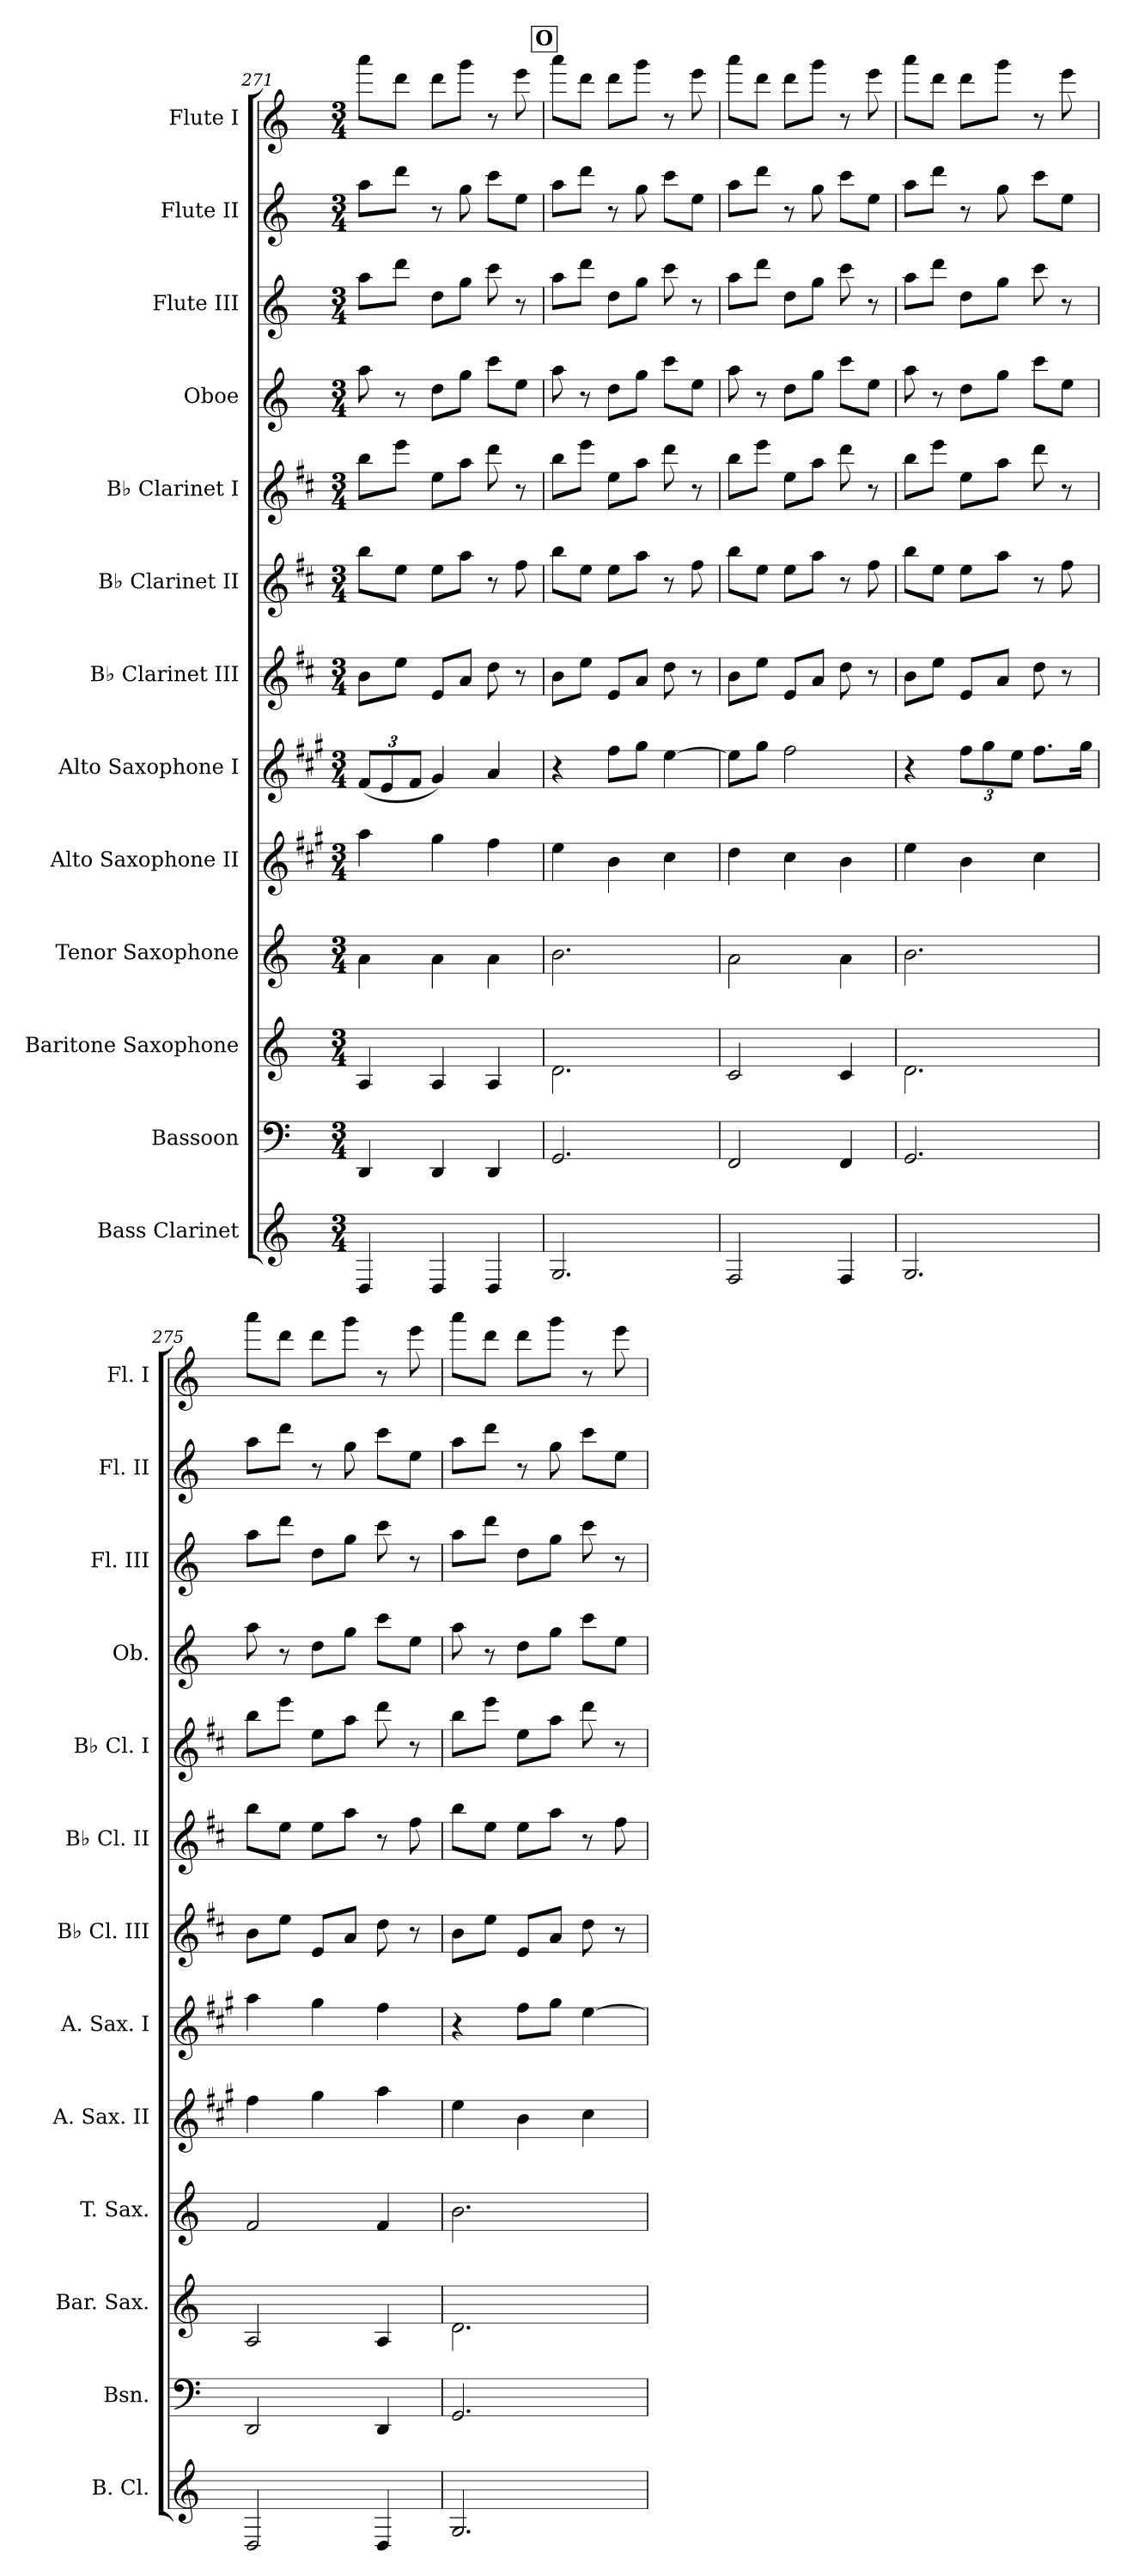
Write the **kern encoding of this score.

**kern	**kern	**kern	**kern	**kern	**kern	**kern	**kern	**kern	**kern	**kern	**kern	**kern
*part13	*part12	*part11	*part10	*part9	*part8	*part7	*part6	*part5	*part4	*part3	*part2	*part1
*staff13	*staff12	*staff11	*staff10	*staff9	*staff8	*staff7	*staff6	*staff5	*staff4	*staff3	*staff2	*staff1
*I"Bass Clarinet	*I"Bassoon	*I"Baritone Saxophone	*I"Tenor Saxophone	*I"Alto Saxophone II	*I"Alto Saxophone I	*I"B♭ Clarinet III	*I"B♭ Clarinet II	*I"B♭ Clarinet I	*I"Oboe	*I"Flute III	*I"Flute II	*I"Flute I
*I'B. Cl.	*I'Bsn.	*I'Bar. Sax.	*I'T. Sax.	*I'A. Sax. II	*I'A. Sax. I	*I'B♭ Cl. III	*I'B♭ Cl. II	*I'B♭ Cl. I	*I'Ob.	*I'Fl. III	*I'Fl. II	*I'Fl. I
*clefG2	*clefF4	*clefG2	*clefG2	*clefG2	*clefG2	*clefG2	*clefG2	*clefG2	*clefG2	*clefG2	*clefG2	*clefG2
*ITrd8c14	*	*ITrd12c21	*ITrd8c14	*ITrd5c9	*ITrd5c9	*ITrd1c2	*ITrd1c2	*ITrd1c2	*	*	*	*
*k[]	*k[]	*k[]	*k[]	*k[]	*k[]	*k[]	*k[]	*k[]	*k[]	*k[]	*k[]	*k[]
*M3/4	*M3/4	*M3/4	*M3/4	*M3/4	*M3/4	*M3/4	*M3/4	*M3/4	*M3/4	*M3/4	*M3/4	*M3/4
*	*	*	*	*	*Xbrackettup	*	*	*	*	*	*	*
=271	=271	=271	=271	=271	=271	=271	=271	=271	=271	=271	=271	=271
4DD/	4DD/	4AA/	4A\	4cc\	(<12A/L	8a\L	8aa\L	8aa\L	8aa\	8aa\L	8aa\L	8aaa\L
.	.	.	.	.	12G/	.	.	.	.	.	.	.
.	.	.	.	.	.	8dd\J	8dd\J	8ddd\J	8r	8ddd\J	8ddd\J	8ddd\J
.	.	.	.	.	12A/J	.	.	.	.	.	.	.
4DD/	4DD/	4AA/	4A\	4b\	4B/)	8d/L	8dd\L	8dd\L	8dd\L	8dd\L	8r	8ddd\L
.	.	.	.	.	.	8g/J	8gg\J	8gg\J	8gg\J	8gg\J	8gg\	8ggg\J
4DD/	4DD/	4AA/	4A\	4a\	4c/	8cc\	8r	8ccc\	8ccc\L	8ccc\	8ccc\L	8r
.	.	.	.	.	.	8r	8ee\	8r	8ee\J	8r	8ee\J	8eee\
!!LO:REH:place=s1:a:B:fs=14:t=O
=272	=272	=272	=272	=272	=272	=272	=272	=272	=272	=272	=272	=272
2.GG/	2.GG/	2.D\	2.B\	4g\	4r	8a\L	8aa\L	8aa\L	8aa\	8aa\L	8aa\L	8aaa\L
.	.	.	.	.	.	8dd\J	8dd\J	8ddd\J	8r	8ddd\J	8ddd\J	8ddd\J
.	.	.	.	4d\	8a\L	8d/L	8dd\L	8dd\L	8dd\L	8dd\L	8r	8ddd\L
.	.	.	.	.	8b\J	8g/J	8gg\J	8gg\J	8gg\J	8gg\J	8gg\	8ggg\J
.	.	.	.	4e\	[4g\	8cc\	8r	8ccc\	8ccc\L	8ccc\	8ccc\L	8r
.	.	.	.	.	.	8r	8ee\	8r	8ee\J	8r	8ee\J	8eee\
=273	=273	=273	=273	=273	=273	=273	=273	=273	=273	=273	=273	=273
2FF/	2FF/	2C/	2A\	4f\	8g\L]	8a\L	8aa\L	8aa\L	8aa\	8aa\L	8aa\L	8aaa\L
.	.	.	.	.	8b\J	8dd\J	8dd\J	8ddd\J	8r	8ddd\J	8ddd\J	8ddd\J
.	.	.	.	4e\	2a\	8d/L	8dd\L	8dd\L	8dd\L	8dd\L	8r	8ddd\L
.	.	.	.	.	.	8g/J	8gg\J	8gg\J	8gg\J	8gg\J	8gg\	8ggg\J
4FF/	4FF/	4C/	4A\	4d\	.	8cc\	8r	8ccc\	8ccc\L	8ccc\	8ccc\L	8r
.	.	.	.	.	.	8r	8ee\	8r	8ee\J	8r	8ee\J	8eee\
=274	=274	=274	=274	=274	=274	=274	=274	=274	=274	=274	=274	=274
2.GG/	2.GG/	2.D\	2.B\	4g\	4r	8a\L	8aa\L	8aa\L	8aa\	8aa\L	8aa\L	8aaa\L
.	.	.	.	.	.	8dd\J	8dd\J	8ddd\J	8r	8ddd\J	8ddd\J	8ddd\J
.	.	.	.	4d\	12a\L	8d/L	8dd\L	8dd\L	8dd\L	8dd\L	8r	8ddd\L
.	.	.	.	.	12b\	.	.	.	.	.	.	.
.	.	.	.	.	.	8g/J	8gg\J	8gg\J	8gg\J	8gg\J	8gg\	8ggg\J
.	.	.	.	.	12g\J	.	.	.	.	.	.	.
.	.	.	.	4e\	8.a\L	8cc\	8r	8ccc\	8ccc\L	8ccc\	8ccc\L	8r
.	.	.	.	.	.	8r	8ee\	8r	8ee\J	8r	8ee\J	8eee\
.	.	.	.	.	16b\Jk	.	.	.	.	.	.	.
=275	=275	=275	=275	=275	=275	=275	=275	=275	=275	=275	=275	=275
2DD/	2DD/	2AA/	2F/	4a\	4cc\	8a\L	8aa\L	8aa\L	8aa\	8aa\L	8aa\L	8aaa\L
.	.	.	.	.	.	8dd\J	8dd\J	8ddd\J	8r	8ddd\J	8ddd\J	8ddd\J
.	.	.	.	4b\	4b\	8d/L	8dd\L	8dd\L	8dd\L	8dd\L	8r	8ddd\L
.	.	.	.	.	.	8g/J	8gg\J	8gg\J	8gg\J	8gg\J	8gg\	8ggg\J
4DD/	4DD/	4AA/	4F/	4cc\	4a\	8cc\	8r	8ccc\	8ccc\L	8ccc\	8ccc\L	8r
.	.	.	.	.	.	8r	8ee\	8r	8ee\J	8r	8ee\J	8eee\
=276	=276	=276	=276	=276	=276	=276	=276	=276	=276	=276	=276	=276
2.GG/	2.GG/	2.D\	2.B\	4g\	4r	8a\L	8aa\L	8aa\L	8aa\	8aa\L	8aa\L	8aaa\L
.	.	.	.	.	.	8dd\J	8dd\J	8ddd\J	8r	8ddd\J	8ddd\J	8ddd\J
.	.	.	.	4d\	8a\L	8d/L	8dd\L	8dd\L	8dd\L	8dd\L	8r	8ddd\L
.	.	.	.	.	8b\J	8g/J	8gg\J	8gg\J	8gg\J	8gg\J	8gg\	8ggg\J
.	.	.	.	4e\	[4g\	8cc\	8r	8ccc\	8ccc\L	8ccc\	8ccc\L	8r
.	.	.	.	.	.	8r	8ee\	8r	8ee\J	8r	8ee\J	8eee\
=	=	=	=	=	=	=	=	=	=	=	=	=
*-	*-	*-	*-	*-	*-	*-	*-	*-	*-	*-	*-	*-
